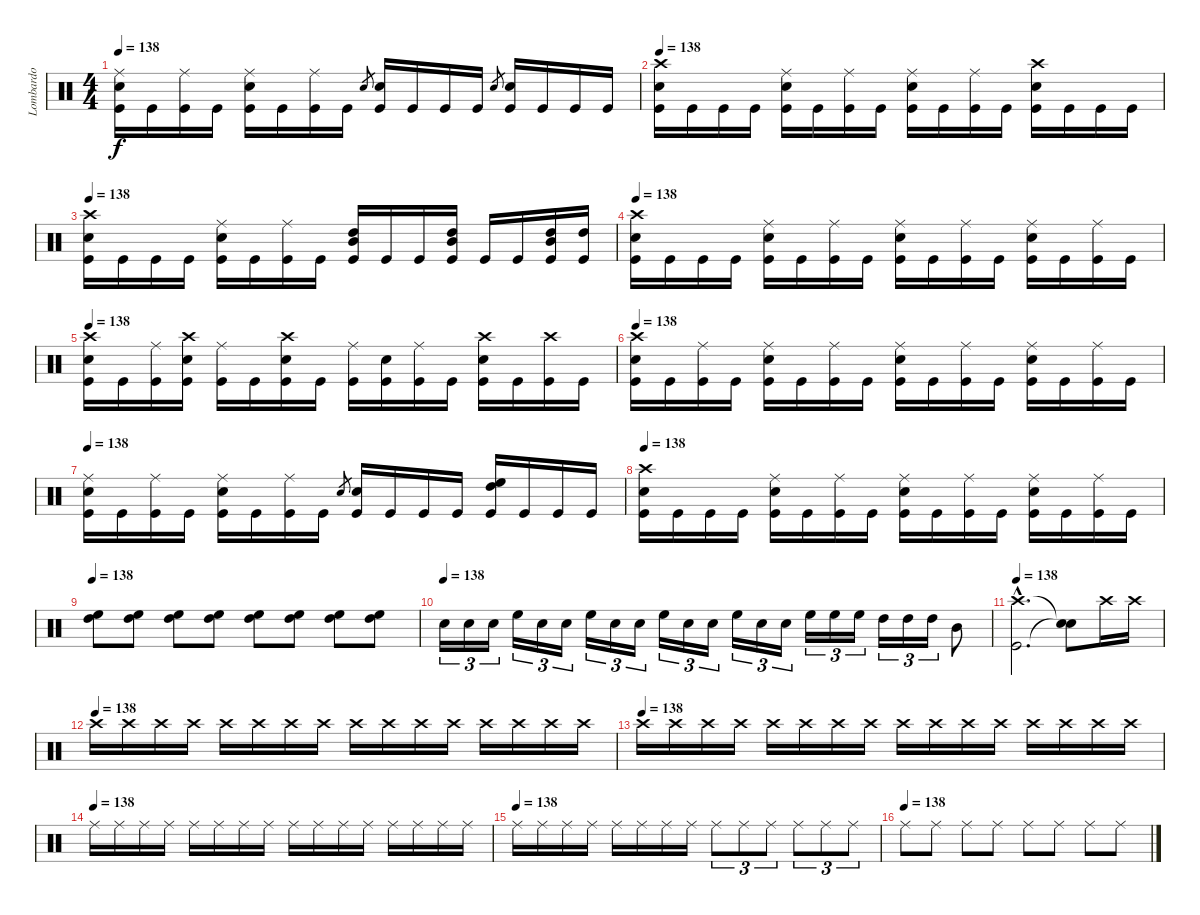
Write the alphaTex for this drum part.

\track ("Lombardo" "Lombardo") {instrument percussion}
\staff {score}
\articulation defaults
\ts (4 4)
\tempo 138
\clef neutral
\ks c
("Ride (middle)" "Snare (hit) 2" "Kick (hit)").16{dy f} "Kick (hit)".16 ("Ride (middle)" "Kick (hit)").16 "Kick (hit)".16 ("Ride (middle)" "Snare (hit) 2" "Kick (hit)").16 "Kick (hit)".16 ("Ride (middle)" "Kick (hit)").16 "Kick (hit)".16 "Snare (hit) 2".8{gr} ("Snare (hit) 2" "Kick (hit)").16 "Kick (hit)".16 "Kick (hit)".16 "Kick (hit)".16 "Snare (hit) 2".8{gr} ("Snare (hit) 2" "Kick (hit)").16 "Kick (hit)".16 "Kick (hit)".16 "Kick (hit)".16 |
\tempo 138
("Crash high (hit)" "Snare (hit) 2" "Kick (hit)").16 "Kick (hit)".16 "Kick (hit)".16 "Kick (hit)".16 ("Ride (middle)" "Snare (hit) 2" "Kick (hit)").16 "Kick (hit)".16 ("Ride (middle)" "Kick (hit)").16 "Kick (hit)".16 ("Ride (middle)" "Snare (hit) 2" "Kick (hit)").16 "Kick (hit)".16 ("Ride (middle)" "Kick (hit)").16 "Kick (hit)".16 ("Crash high (hit)" "Snare (hit) 2" "Kick (hit)").16 "Kick (hit)".16 "Kick (hit)".16 "Kick (hit)".16 |
\tempo 138
("Crash high (hit)" "Snare (hit) 2" "Kick (hit)").16 "Kick (hit)".16 "Kick (hit)".16 "Kick (hit)".16 ("Ride (middle)" "Snare (hit) 2" "Kick (hit)").16 "Kick (hit)".16 ("Ride (middle)" "Kick (hit)").16 "Kick (hit)".16 ("High Tom (hit)" "Mid Tom (hit)" "Kick (hit)").16 "Kick (hit)".16 "Kick (hit)".16 ("High Tom (hit)" "Mid Tom (hit)" "Kick (hit)").16 "Kick (hit)".16 "Kick (hit)".16 ("High Tom (hit)" "Mid Tom (hit)" "Kick (hit)").16 ("High Tom (hit)" "Kick (hit)").16 |
\tempo 138
("Crash high (hit)" "Snare (hit) 2" "Kick (hit)").16 "Kick (hit)".16 "Kick (hit)".16 "Kick (hit)".16 ("Ride (middle)" "Snare (hit) 2" "Kick (hit)").16 "Kick (hit)".16 ("Ride (middle)" "Kick (hit)").16 "Kick (hit)".16 ("Ride (middle)" "Snare (hit) 2" "Kick (hit)").16 "Kick (hit)".16 ("Ride (middle)" "Kick (hit)").16 "Kick (hit)".16 ("Ride (middle)" "Snare (hit) 2" "Kick (hit)").16 "Kick (hit)".16 ("Ride (middle)" "Kick (hit)").16 "Kick (hit)".16 |
\tempo 138
("Crash high (hit)" "Snare (hit) 2" "Kick (hit)").16 "Kick (hit)".16 ("Ride (middle)" "Kick (hit)").16 ("Crash high (hit)" "Snare (hit) 2" "Kick (hit)").16 ("Ride (middle)" "Kick (hit)").16 "Kick (hit)".16 ("Crash high (hit)" "Snare (hit) 2" "Kick (hit)").16 "Kick (hit)".16 ("Ride (middle)" "Kick (hit)").16 ("Snare (hit) 2" "Kick (hit)").16 ("Ride (middle)" "Kick (hit)").16 "Kick (hit)".16 ("Crash high (hit)" "Snare (hit) 2" "Kick (hit)").16 "Kick (hit)".16 ("Crash high (hit)" "Kick (hit)").16 "Kick (hit)".16 |
\tempo 138
("Crash high (hit)" "Snare (hit) 2" "Kick (hit)").16 "Kick (hit)".16 ("Ride (middle)" "Kick (hit)").16 "Kick (hit)".16 ("Ride (middle)" "Snare (hit) 2" "Kick (hit)").16 "Kick (hit)".16 ("Ride (middle)" "Kick (hit)").16 "Kick (hit)".16 ("Ride (middle)" "Snare (hit) 2" "Kick (hit)").16 "Kick (hit)".16 ("Ride (middle)" "Kick (hit)").16 "Kick (hit)".16 ("Ride (middle)" "Snare (hit) 2" "Kick (hit)").16 "Kick (hit)".16 ("Ride (middle)" "Kick (hit)").16 "Kick (hit)".16 |
\tempo 138
("Ride (middle)" "Snare (hit) 2" "Kick (hit)").16 "Kick (hit)".16 ("Ride (middle)" "Kick (hit)").16 "Kick (hit)".16 ("Ride (middle)" "Snare (hit) 2" "Kick (hit)").16 "Kick (hit)".16 ("Ride (middle)" "Kick (hit)").16 "Kick (hit)".16 "Snare (hit) 2".8{gr} ("Snare (hit) 2" "Kick (hit)").16 "Kick (hit)".16 "Kick (hit)".16 "Kick (hit)".16 ("High Floor Tom (hit)" "High Tom (hit)" "Kick (hit)").16 "Kick (hit)".16 "Kick (hit)".16 "Kick (hit)".16 |
\tempo 138
("Crash high (hit)" "Snare (hit) 2" "Kick (hit)").16 "Kick (hit)".16 "Kick (hit)".16 "Kick (hit)".16 ("Ride (middle)" "Snare (hit) 2" "Kick (hit)").16 "Kick (hit)".16 ("Ride (middle)" "Kick (hit)").16 "Kick (hit)".16 ("Ride (middle)" "Snare (hit) 2" "Kick (hit)").16 "Kick (hit)".16 ("Ride (middle)" "Kick (hit)").16 "Kick (hit)".16 ("Ride (middle)" "Snare (hit) 2" "Kick (hit)").16 "Kick (hit)".16 ("Ride (middle)" "Kick (hit)").16 "Kick (hit)".16 |
\tempo 138
("High Floor Tom (hit)" "High Tom (hit)").8 ("High Floor Tom (hit)" "High Tom (hit)").8 ("High Floor Tom (hit)" "High Tom (hit)").8 ("High Floor Tom (hit)" "High Tom (hit)").8 ("High Floor Tom (hit)" "High Tom (hit)").8 ("High Floor Tom (hit)" "High Tom (hit)").8 ("High Floor Tom (hit)" "High Tom (hit)").8 ("High Floor Tom (hit)" "High Tom (hit)").8 |
\tempo (138)
"Snare (hit) 2".16{tu (3 2)} "Snare (hit) 2".16{tu (3 2)} "Snare (hit) 2".16{tu (3 2)} "High Floor Tom (hit)".16{tu (3 2)} "Snare (hit) 2".16{tu (3 2)} "Snare (hit) 2".16{tu (3 2)} "High Floor Tom (hit)".16{tu (3 2)} "Snare (hit) 2".16{tu (3 2)} "Snare (hit) 2".16{tu (3 2)} "High Floor Tom (hit)".16{tu (3 2)} "Snare (hit) 2".16{tu (3 2)} "Snare (hit) 2".16{tu (3 2)} "High Floor Tom (hit)".16{tu (3 2)} "Snare (hit) 2".16{tu (3 2)} "Snare (hit) 2".16{tu (3 2)} "High Floor Tom (hit)".16{tu (3 2)} "High Floor Tom (hit)".16{tu (3 2)} "High Floor Tom (hit)".16{tu (3 2)} "High Tom (hit)".16{tu (3 2)} "High Tom (hit)".16{tu (3 2)} "High Tom (hit)".16{tu (3 2)} "Mid Tom (hit)".8 |
\tempo 138
("Crash high (hit)"{hac} "Kick (hit)"{hac}).2{d} ("Snare (hit)"{t} "Snare (hit)"{t}).8 "Crash high (hit)".16 "Crash high (hit)".16 |
\tempo (138)
"Crash high (hit)".16 "Crash high (hit)".16 "Crash high (hit)".16 "Crash high (hit)".16 "Crash high (hit)".16 "Crash high (hit)".16 "Crash high (hit)".16 "Crash high (hit)".16 "Crash high (hit)".16 "Crash high (hit)".16 "Crash high (hit)".16 "Crash high (hit)".16 "Crash high (hit)".16 "Crash high (hit)".16 "Crash high (hit)".16 "Crash high (hit)".16 |
\tempo (138)
"Crash high (hit)".16 "Crash high (hit)".16 "Crash high (hit)".16 "Crash high (hit)".16 "Crash high (hit)".16 "Crash high (hit)".16 "Crash high (hit)".16 "Crash high (hit)".16 "Crash high (hit)".16 "Crash high (hit)".16 "Crash high (hit)".16 "Crash high (hit)".16 "Crash high (hit)".16 "Crash high (hit)".16 "Crash high (hit)".16 "Crash high (hit)".16 |
\tempo (138)
"Ride (middle)".16 "Ride (middle)".16 "Ride (middle)".16 "Ride (middle)".16 "Ride (middle)".16 "Ride (middle)".16 "Ride (middle)".16 "Ride (middle)".16 "Ride (middle)".16 "Ride (middle)".16 "Ride (middle)".16 "Ride (middle)".16 "Ride (middle)".16 "Ride (middle)".16 "Ride (middle)".16 "Ride (middle)".16 |
\tempo (138)
"Ride (middle)".16 "Ride (middle)".16 "Ride (middle)".16 "Ride (middle)".16 "Ride (middle)".16 "Ride (middle)".16 "Ride (middle)".16 "Ride (middle)".16 "Ride (middle)".8{tu (3 2)} "Ride (middle)".8{tu (3 2)} "Ride (middle)".8{tu (3 2)} "Ride (middle)".8{tu (3 2)} "Ride (middle)".8{tu (3 2)} "Ride (middle)".8{tu (3 2)} |
\tempo (138)
"Ride (middle)".8 "Ride (middle)".8 "Ride (middle)".8 "Ride (middle)".8 "Ride (middle)".8 "Ride (middle)".8 "Ride (middle)".8 "Ride (middle)".8
